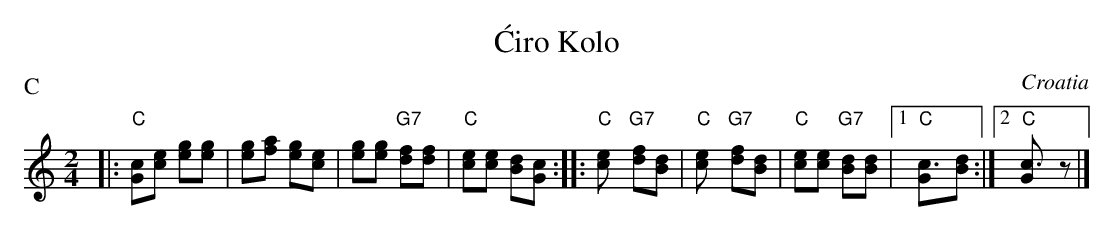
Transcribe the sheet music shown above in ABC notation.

X:1
T: \'Ciro Kolo
O: Croatia
M: 2/4
L: 1/8
P: C
K: C
|: "C"[cG][ec] [ge][ge] | [ge][af] [ge][ec] | [ge][ge] "G7"[fd][fd] | "C"[ec][ec] [dB][cG] :| \
|: "C"[e2c] "G7"[fd][dB] | "C"[e2c] "G7"[fd][dB] | "C"[ec][ec] "G7"[dB][dB] |1 "C"[c3G][dB] :|2 "C"[c3G]z |]
